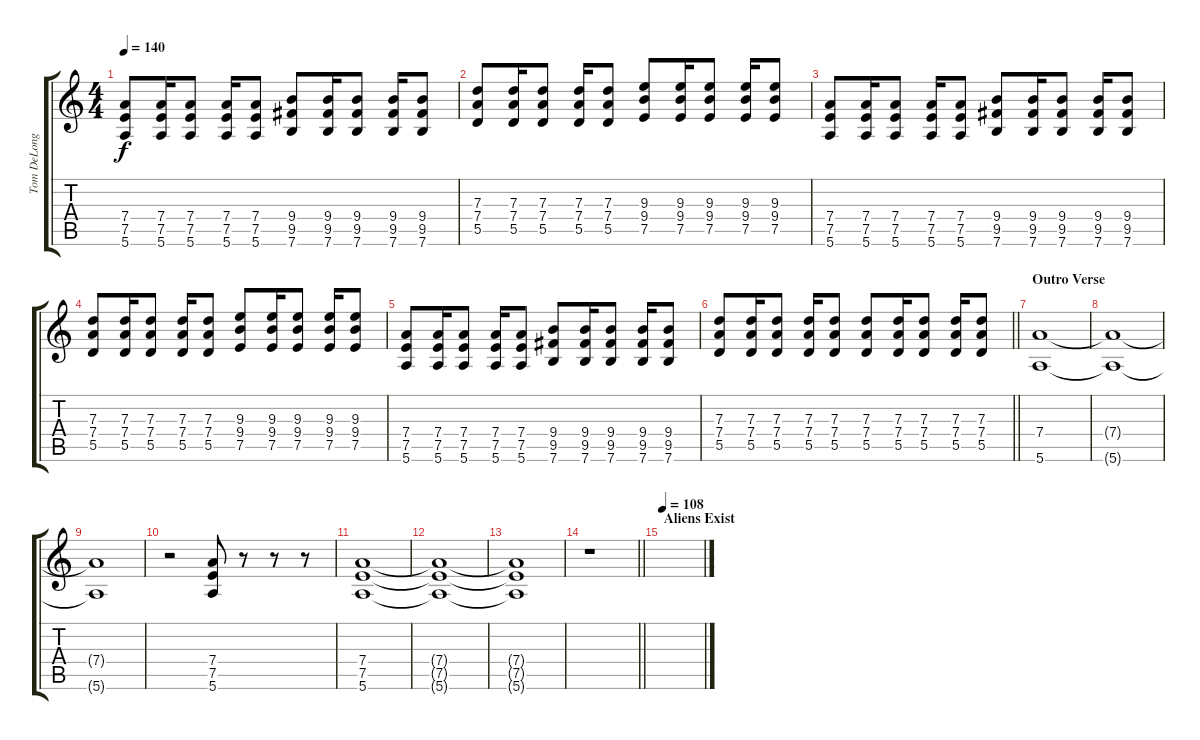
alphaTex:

\track ("Tom DeLonge (Standard)" "Tom DeLong") {instrument distortionguitar}
\staff {score tabs}
\tuning (E4 B3 G3 D3 A2 E2) {hide}
\ts (4 4)
\tempo 140
\clef g2
\ks c
(7.4 7.5 5.6).8{dy f} (7.4 7.5 5.6).16 (7.4 7.5 5.6).8 (7.4 7.5 5.6).16 (7.4 7.5 5.6).8 (9.4 9.5 7.6).8 (9.4 9.5 7.6).16 (9.4 9.5 7.6).8 (9.4 9.5 7.6).16 (9.4 9.5 7.6).8 |
(7.3 7.4 5.5).8 (7.3 7.4 5.5).16 (7.3 7.4 5.5).8 (7.3 7.4 5.5).16 (7.3 7.4 5.5).8 (9.3 9.4 7.5).8 (9.3 9.4 7.5).16 (9.3 9.4 7.5).8 (9.3 9.4 7.5).16 (9.3 9.4 7.5).8 |
(7.4 7.5 5.6).8 (7.4 7.5 5.6).16 (7.4 7.5 5.6).8 (7.4 7.5 5.6).16 (7.4 7.5 5.6).8 (9.4 9.5 7.6).8 (9.4 9.5 7.6).16 (9.4 9.5 7.6).8 (9.4 9.5 7.6).16 (9.4 9.5 7.6).8 |
(7.3 7.4 5.5).8 (7.3 7.4 5.5).16 (7.3 7.4 5.5).8 (7.3 7.4 5.5).16 (7.3 7.4 5.5).8 (9.3 9.4 7.5).8 (9.3 9.4 7.5).16 (9.3 9.4 7.5).8 (9.3 9.4 7.5).16 (9.3 9.4 7.5).8 |
(7.4 7.5 5.6).8 (7.4 7.5 5.6).16 (7.4 7.5 5.6).8 (7.4 7.5 5.6).16 (7.4 7.5 5.6).8 (9.4 9.5 7.6).8 (9.4 9.5 7.6).16 (9.4 9.5 7.6).8 (9.4 9.5 7.6).16 (9.4 9.5 7.6).8 |
\barLineRight lightlight
(7.3 7.4 5.5).8 (7.3 7.4 5.5).16 (7.3 7.4 5.5).8 (7.3 7.4 5.5).16 (7.3 7.4 5.5).8 (7.3 7.4 5.5).8 (7.3 7.4 5.5).16 (7.3 7.4 5.5).8 (7.3 7.4 5.5).16 (7.3 7.4 5.5).8 |
\section ("" "Outro Verse")
(7.4 5.6).1{volume 8} |
(7.4{t} 5.6{t}).1 |
(7.4{t} 5.6{t}).1 |
r.2{volume 14} (7.4 7.5 5.6).8 r.8 r.8 r.8 |
(7.4 7.5 5.6).1{volume 0} |
(7.4{t} 7.5{t} 5.6{t}).1 |
(7.4{t} 7.5{t} 5.6{t}).1 |
\barLineRight lightlight
r.1 |
\section ("" "Aliens Exist")
\tempo 108
